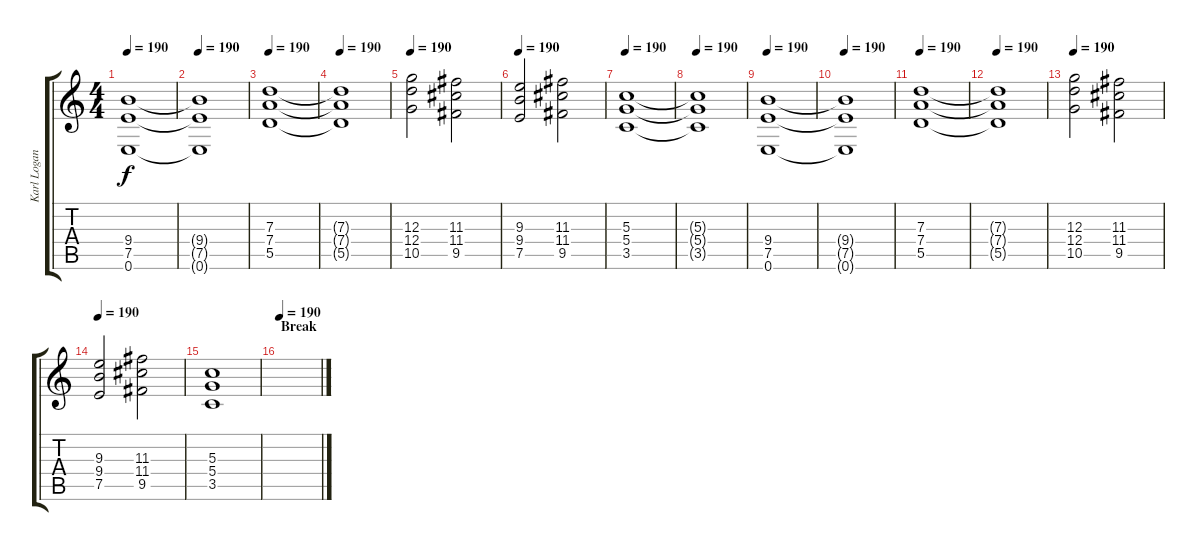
\track ("Karl Logan Rhytm" "Karl Logan") {instrument distortionguitar}
\staff {score tabs}
\tuning (E4 B3 G3 D3 A2 E2) {hide}
\ts (4 4)
\tempo 190
\clef g2
\ks c
(9.4 7.5 0.6).1{dy f} |
\tempo 190
(9.4{t} 7.5{t} 0.6{t}).1 |
\tempo 190
(7.3 7.4 5.5).1 |
\tempo 190
(7.3{t} 7.4{t} 5.5{t}).1 |
\tempo 190
(12.3 12.4 10.5).2 (11.3 11.4 9.5).2 |
\tempo 190
(9.3 9.4 7.5).2 (11.3 11.4 9.5).2 |
\tempo 190
(5.3 5.4 3.5).1 |
\tempo 190
(5.3{t} 5.4{t} 3.5{t}).1 |
\tempo 190
(9.4 7.5 0.6).1 |
\tempo 190
(9.4{t} 7.5{t} 0.6{t}).1 |
\tempo 190
(7.3 7.4 5.5).1 |
\tempo 190
(7.3{t} 7.4{t} 5.5{t}).1 |
\tempo 190
(12.3 12.4 10.5).2 (11.3 11.4 9.5).2 |
\tempo 190
(9.3 9.4 7.5).2 (11.3 11.4 9.5).2 |
(5.3 5.4 3.5).1 |
\section ("" "Break")
\tempo 190
